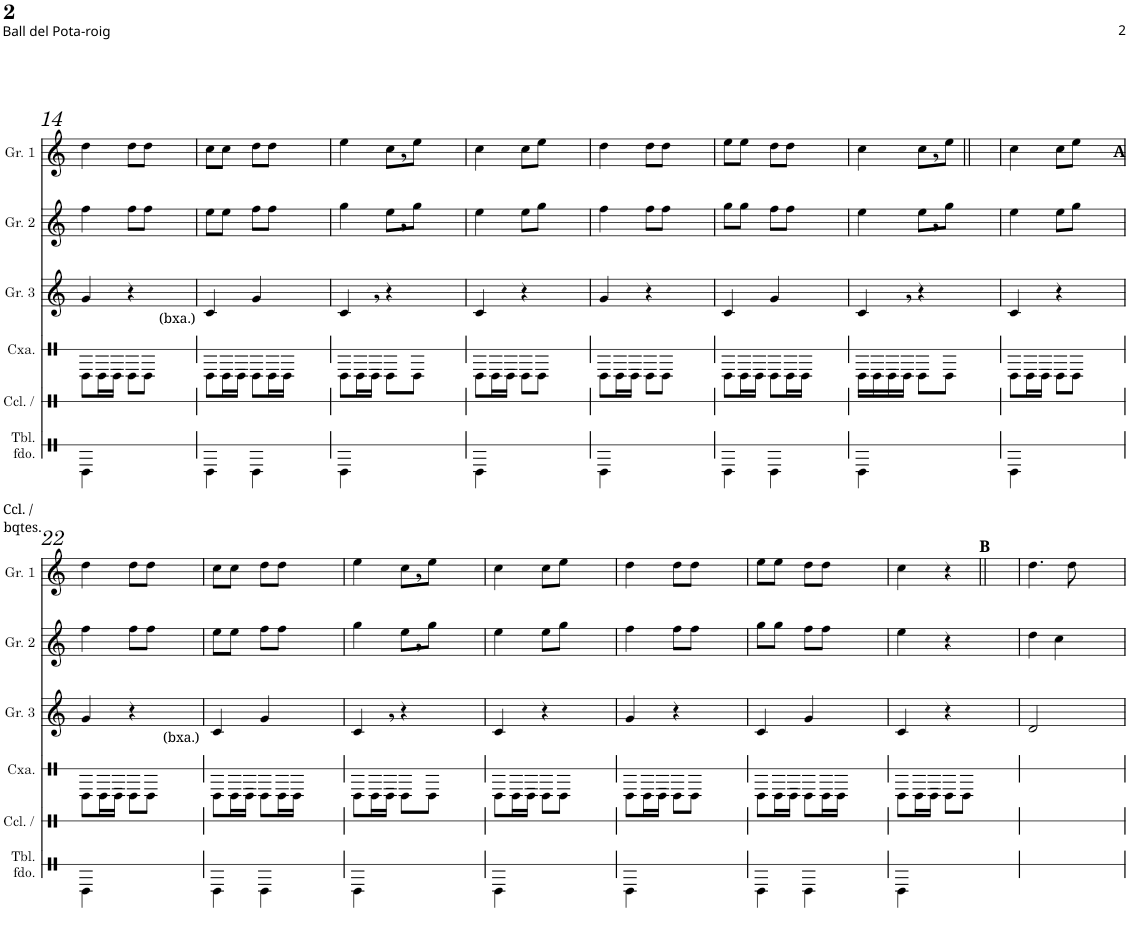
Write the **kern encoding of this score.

**kern	**kern	**kern	**kern	**kern	**kern
*part6	*part5	*part4	*part3	*part2	*part1
*staff6	*staff5	*staff4	*staff3	*staff2	*staff1
*I"Timbal fondo	*I"Cèrcol /	*I"Caixa	*I"Gralla 3 (baixa)	*I"Gralla 2	*I"Gralla 1
*I'Tbl. fdo.	*I'Ccl. /	*I'Cxa.	*I'Gr. 3	*I'Gr. 2	*I'Gr. 1
!!LO:PB:g=z
*clefX	*clefX	*clefX	*clefG2	*clefG2	*clefG2
*k[]	*k[]	*k[]	*k[]	*k[]	*k[]
*M2/4	*M4/4	*M2/4	*M2/4	*M2/4	*M2/4
=14	=14	=14	=14	=14	=14
4e\	1ryy	8e\L	4g/	4ff\	4dd\
.	.	16e\L	.	.	.
.	.	16e~\JJ	.	.	.
4ryy	.	8e\L	4r	8ff\L	8dd\L
.	.	8e\J	.	8ff\J	8dd\J
!	!	!	!LO:TX:b:t=(bxa.)	!	!
2ryy	.	2ryy	2ryy	2ryy	2ryy
=15	=15	=15	=15	=15	=15
4e\	1ryy	8e\L	4c/	8ee\L	8cc\L
.	.	16e\L	.	8ee\J	8cc\J
.	.	16e~\JJ	.	.	.
2ryy	.	8e\L	4g/	8ff\L	8dd\L
.	.	16e\L	.	8ff\J	8dd\J
.	.	16e\JJ	.	.	.
.	.	2ryy	2ryy	2ryy	2ryy
4e\	.	.	.	.	.
2ryy	2ryy	2ryy	2ryy	2ryy	2ryy
=16	=16	=16	=16	=16	=16
4e\	1ryy	8e\L	4c,</	4gg\	4ee\
.	.	16e\L	.	.	.
.	.	16e~\JJ	.	.	.
4ryy	.	8e\L	4r	8ee,<\L	8cc,<\L
.	.	8e\J	.	8gg\J	8ee\J
2ryy	.	2ryy	2ryy	2ryy	2ryy
=17	=17	=17	=17	=17	=17
4e\	1ryy	8e\L	4c/	4ee\	4cc\
.	.	16e\L	.	.	.
.	.	16e~\JJ	.	.	.
2ryy	.	8e\L	4r	8ee\L	8cc\L
.	.	8e\J	.	8gg\J	8ee\J
.	.	2ryy	2ryy	2ryy	2ryy
4ryy	.	.	.	.	.
=18	=18	=18	=18	=18	=18
4e\	1ryy	8e\L	4g/	4ff\	4dd\
.	.	16e\L	.	.	.
.	.	16e~\JJ	.	.	.
2ryy	.	8e\L	4r	8ff\L	8dd\L
.	.	8e\J	.	8ff\J	8dd\J
.	.	2ryy	2ryy	2ryy	2ryy
4ryy	.	.	.	.	.
=19	=19	=19	=19	=19	=19
4e\	1ryy	8e\L	4c/	8gg\L	8ee\L
.	.	16e\L	.	8gg\J	8ee\J
.	.	16e~\JJ	.	.	.
2ryy	.	8e\L	4g/	8ff\L	8dd\L
.	.	16e\L	.	8ff\J	8dd\J
.	.	16e\JJ	.	.	.
.	.	2ryy	2ryy	2ryy	2ryy
4e\	.	.	.	.	.
2ryy	2ryy	2ryy	2ryy	2ryy	2ryy
=20	=20	=20	=20	=20	=20
4e\	1ryy	16e\LL	4c,</	4ee\	4cc\
.	.	16e\	.	.	.
.	.	16e~\	.	.	.
.	.	16e\JJ	.	.	.
4ryy	.	8e\L	4r	8ee,<\L	8cc,<\L
.	.	8e\J	.	8gg\J	8ee\J
2ryy	.	2ryy	2ryy	2ryy	2ryy
=21	=21	=21	=21	=21	=21
4e\	1ryy	8e\L	4c/	4ee\	4cc\
.	.	16e\L	.	.	.
.	.	16e~\JJ	.	.	.
2ryy	.	8e\L	4r	8ee\L	8cc\L
.	.	8e\J	.	8gg\J	8ee\J
.	.	2ryy	2ryy	2ryy	2ryy
4ryy	.	.	.	.	.
!!LO:LB:g=z
=22	=22	=22	=22	=22	=22
4e\	1ryy	8e\L	4g/	4ff\	4dd\
.	.	16e\L	.	.	.
.	.	16e~\JJ	.	.	.
2ryy	.	8e\L	4r	8ff\L	8dd\L
.	.	8e\J	.	8ff\J	8dd\J
!	!	!	!LO:TX:b:t=(bxa.)	!	!
.	.	2ryy	2ryy	2ryy	2ryy
4ryy	.	.	.	.	.
=23	=23	=23	=23	=23	=23
4e\	1ryy	8e\L	4c/	8ee\L	8cc\L
.	.	16e\L	.	8ee\J	8cc\J
.	.	16e~\JJ	.	.	.
2ryy	.	8e\L	4g/	8ff\L	8dd\L
.	.	16e\L	.	8ff\J	8dd\J
.	.	16e\JJ	.	.	.
.	.	2ryy	2ryy	2ryy	2ryy
4e\	.	.	.	.	.
2ryy	2ryy	2ryy	2ryy	2ryy	2ryy
=24	=24	=24	=24	=24	=24
4e\	1ryy	8e\L	4c,</	4gg\	4ee\
.	.	16e\L	.	.	.
.	.	16e~\JJ	.	.	.
4ryy	.	8e\L	4r	8ee,<\L	8cc,<\L
.	.	8e\J	.	8gg\J	8ee\J
2ryy	.	2ryy	2ryy	2ryy	2ryy
=25	=25	=25	=25	=25	=25
4e\	1ryy	8e\L	4c/	4ee\	4cc\
.	.	16e\L	.	.	.
.	.	16e~\JJ	.	.	.
2ryy	.	8e\L	4r	8ee\L	8cc\L
.	.	8e\J	.	8gg\J	8ee\J
.	.	2ryy	2ryy	2ryy	2ryy
4ryy	.	.	.	.	.
=26	=26	=26	=26	=26	=26
4e\	1ryy	8e\L	4g/	4ff\	4dd\
.	.	16e\L	.	.	.
.	.	16e~\JJ	.	.	.
2ryy	.	8e\L	4r	8ff\L	8dd\L
.	.	8e\J	.	8ff\J	8dd\J
.	.	2ryy	2ryy	2ryy	2ryy
4ryy	.	.	.	.	.
=27	=27	=27	=27	=27	=27
4e\	1ryy	8e\L	4c/	8gg\L	8ee\L
.	.	16e\L	.	8gg\J	8ee\J
.	.	16e~\JJ	.	.	.
2ryy	.	8e\L	4g/	8ff\L	8dd\L
.	.	16e\L	.	8ff\J	8dd\J
.	.	16e\JJ	.	.	.
.	.	2ryy	2ryy	2ryy	2ryy
4e\	.	.	.	.	.
2ryy	2ryy	2ryy	2ryy	2ryy	2ryy
=28	=28	=28	=28	=28	=28
4e\	1ryy	8e\L	4c/	4ee\	4cc\
.	.	16e\L	.	.	.
.	.	16e~\JJ	.	.	.
4ryy	.	8e\L	4r	4r	4r
.	.	8e\J	.	.	.
!	!	!	!	!	!LO:TX:a:B:t=B
2ryy	.	2ryy	2ryy	2ryy	2ryy
=29	=29	=29	=29	=29	=29
2ryy	1ryy	2ryy	2d/	4dd\	4.dd\
.	.	.	.	4cc\	.
.	.	.	.	.	8dd\
2ryy	.	2ryy	2ryy	2ryy	2ryy
=	=	=	=	=	=
*-	*-	*-	*-	*-	*-
